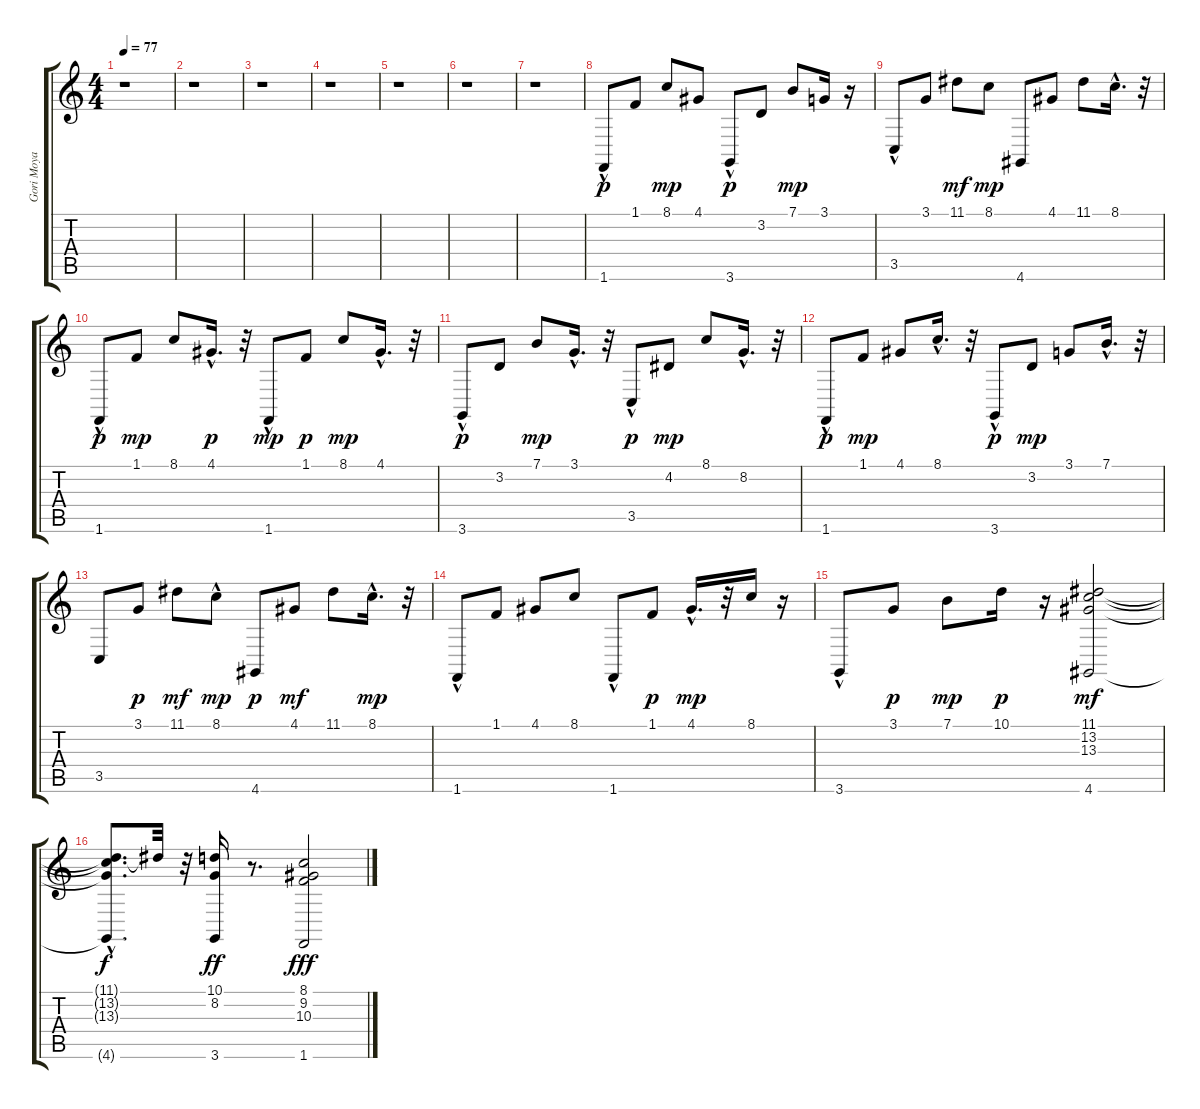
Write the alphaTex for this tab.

\track ("Gori Moya Zvezda-V.Kuzmin" "Gori Moya ") {instrument brightacousticpiano}
\staff {score tabs}
\tuning (E4 B3 G3 D3 A2 E2) {hide}
\ts (4 4)
\tempo 77
\clef g2
\ks c
r.1{dy ff} |
r.1 |
r.1 |
r.1 |
r.1 |
r.1 |
r.1 |
1.6{hac}.8{dy p} 1.1.8 8.1.8{dy mp} 4.1.8 3.6{hac}.8{dy p} 3.2.8 7.1.8{dy mp} 3.1.16 r.16 |
3.5{hac}.8 3.1.8 11.1.8{dy mf} 8.1.8{dy mp} 4.6.8 4.1.8 11.1.8 8.1{hac}.16{d} r.32 |
1.6{hac}.8{dy p} 1.1.8{dy mp} 8.1.8 4.1{hac}.16{d dy p} r.32 1.6{hac}.8{dy mp} 1.1.8{dy p} 8.1.8{dy mp} 4.1{hac}.16{d} r.32 |
3.6{hac}.8{dy p} 3.2.8 7.1.8{dy mp} 3.1{hac}.16{d} r.32 3.5{hac}.8{dy p} 4.2.8{dy mp} 8.1.8 8.2{hac}.16{d} r.32 |
1.6{hac}.8{dy p} 1.1.8{dy mp} 4.1.8 8.1{hac}.16{d} r.32 3.6{hac}.8{dy p} 3.2.8{dy mp} 3.1.8 7.1{hac}.16{d} r.32 |
3.5.8 3.1.8{dy p} 11.1.8{dy mf} 8.1{hac}.8{dy mp} 4.6.8{dy p} 4.1.8{dy mf} 11.1.8 8.1{hac}.16{d dy mp} r.32 |
1.6{hac}.8 1.1.8 4.1.8 8.1.8 1.6{hac}.8 1.1.8{dy p} 4.1{hac}.16{d dy mp} r.32 8.1.16 r.16 |
3.6{hac}.8 3.1.8{dy p} 7.1.8{dy mp} 10.1.16{dy p} r.16 (11.1 13.2 13.3 4.6).2{dy mf} |
(11.1{hac t} 13.2{hac t} 13.3{hac t} 4.6{hac t}).8{d dy f} 11.1{t}.32 r.32 (10.1 8.2 3.6).16{dy ff} r.8{d} (8.1 9.2 10.3 1.6).2{dy fff}
